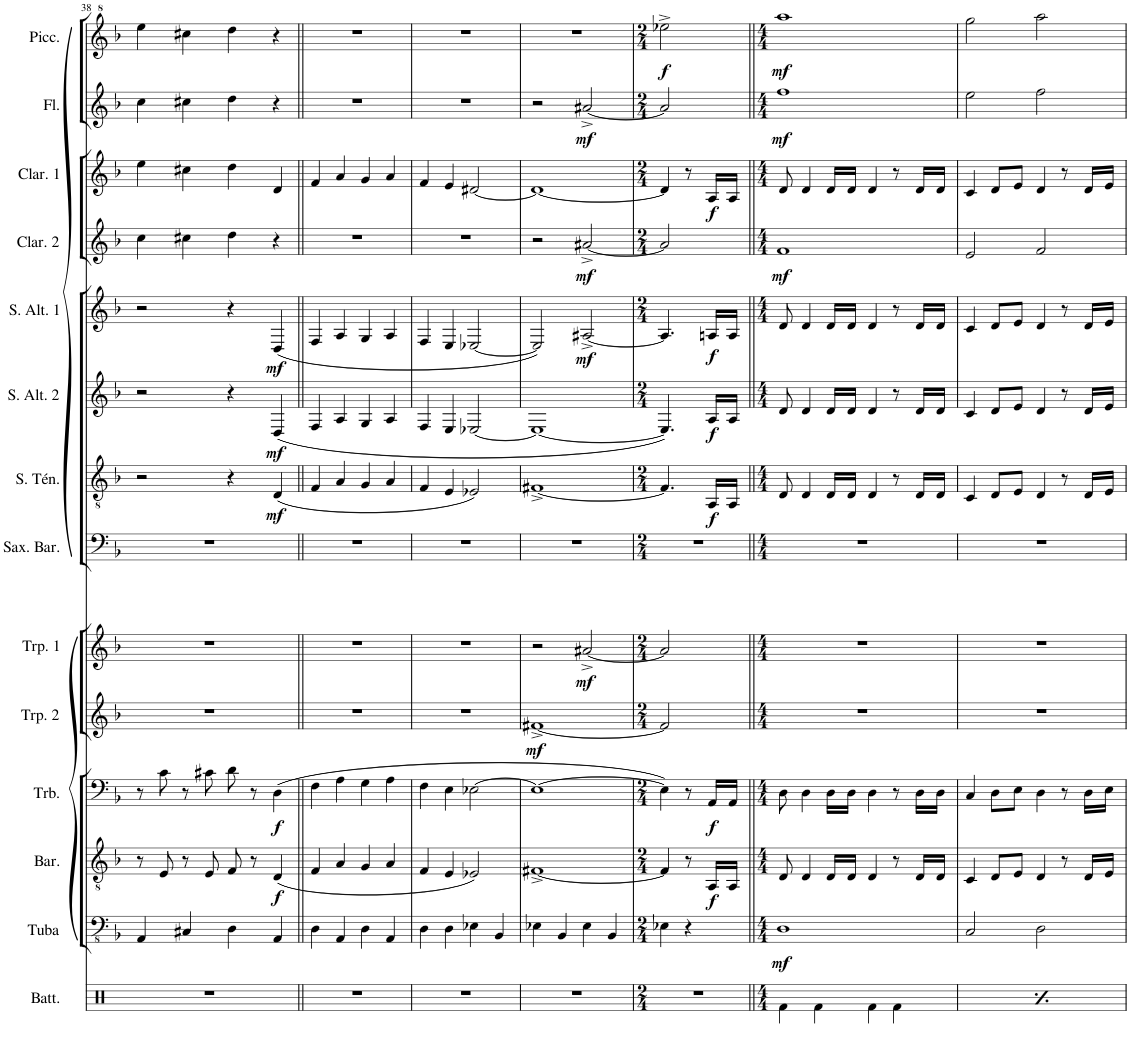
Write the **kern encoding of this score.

**kern	**kern	**dynam	**kern	**dynam	**kern	**dynam	**kern	**dynam	**kern	**dynam	**kern	**kern	**dynam	**kern	**dynam	**kern	**dynam	**kern	**dynam	**kern	**dynam	**kern	**dynam	**kern	**dynam
*part14	*part13	*part13	*part12	*part12	*part11	*part11	*part10	*part10	*part9	*part9	*part8	*part7	*part7	*part6	*part6	*part5	*part5	*part4	*part4	*part3	*part3	*part2	*part2	*part1	*part1
*staff14	*staff13	*staff13	*staff12	*staff12	*staff11	*staff11	*staff10	*staff10	*staff9	*staff9	*staff8	*staff7	*staff7	*staff6	*staff6	*staff5	*staff5	*staff4	*staff4	*staff3	*staff3	*staff2	*staff2	*staff1	*staff1
*I"Batterie	*I"Tuba Sib	*	*I"Baryton	*	*I"Trombone	*	*I"Trompette 2	*	*I"Trompette 1	*	*I"Saxophone Baryton	*I"Saxophone Ténor	*	*I"Saxophone Alto 2	*	*I"Saxophone Alto 1	*	*I"Clarinette 2	*	*I"Clarinette 1	*	*I"Flûte	*	*I"Piccolo	*
*I'Batt.	*I'Tuba	*	*I'Bar.	*	*I'Trb.	*	*I'Trp. 2	*	*I'Trp. 1	*	*I'Sax. Bar.	*I'S. Tén.	*	*I'S. Alt. 2	*	*I'S. Alt. 1	*	*I'Clar. 2	*	*I'Clar. 1	*	*I'Fl.	*	*I'Picc.	*
!!LO:PB:g=z
*clefX	*clefFv4	*	*clefGv2	*	*clefF4	*	*clefG2	*	*clefG2	*	*clefF4	*clefGv2	*	*clefG2	*	*clefG2	*	*clefG2	*	*clefG2	*	*clefG2	*	*clefG^2	*
*	*	*	*ITrd4c7	*	*	*	*ITrd1c2	*	*ITrd1c2	*	*ITrd12c21	*ITrd8c14	*	*ITrd5c9	*	*ITrd5c9	*	*ITrd1c2	*	*ITrd1c2	*	*	*	*ITrd-7c-12	*
*k[b-e-]	*k[b-]	*	*k[b-]	*	*k[b-]	*	*k[b-]	*	*k[b-]	*	*k[b-]	*k[b-]	*	*k[b-]	*	*k[b-]	*	*k[b-]	*	*k[b-]	*	*k[b-]	*	*k[b-]	*
*M4/4	*M4/4	*	*M4/4	*	*M4/4	*	*M4/4	*	*M4/4	*	*M4/4	*M4/4	*	*M4/4	*	*M4/4	*	*M4/4	*	*M4/4	*	*M4/4	*	*M4/4	*
=38	=38	=38	=38	=38	=38	=38	=38	=38	=38	=38	=38	=38	=38	=38	=38	=38	=38	=38	=38	=38	=38	=38	=38	=38	=38
1r	4AAA/	.	8r	.	8r	.	1r	.	1r	.	1r	2r	.	2r	.	2r	.	4cc\	.	4ee\	.	4cc\	.	4eee\	.
.	.	.	8E^^/	.	8c^^\	.	.	.	.	.	.	.	.	.	.	.	.	.	.	.	.	.	.	.	.
.	4CC#X/	.	8r	.	8r	.	.	.	.	.	.	.	.	.	.	.	.	4cc#X\	.	4cc#X\	.	4cc#X\	.	4ccc#X\	.
.	.	.	8E^^/	.	8c#X^^\	.	.	.	.	.	.	.	.	.	.	.	.	.	.	.	.	.	.	.	.
.	4DD\	.	8F^^/	.	8d^^\	.	.	.	.	.	.	4r	.	4r	.	4r	.	4dd\	.	4dd\	.	4dd\	.	4ddd\	.
.	.	.	8r	.	8r	.	.	.	.	.	.	.	.	.	.	.	.	.	.	.	.	.	.	.	.
!	!	!	!	!LO:DY:b	!	!LO:DY:b	!	!	!	!	!	!	!LO:DY:b	!	!LO:DY:b	!	!LO:DY:b	!	!	!	!	!	!	!	!
.	4AAA/	.	(4D/	f	(4D\	f	.	.	.	.	.	(4D/	mf	(4D/	mf	(4D/	mf	4r	.	4d/	.	4r	.	4r	.
=39||	=39||	=39||	=39||	=39||	=39||	=39||	=39||	=39||	=39||	=39||	=39||	=39||	=39||	=39||	=39||	=39||	=39||	=39||	=39||	=39||	=39||	=39||	=39||	=39||	=39||
1r	4DD\	.	4F/	.	4F\	.	1r	.	1r	.	1r	4F/	.	4F/	.	4F/	.	1r	.	4f/	.	1r	.	1r	.
.	4AAA/	.	4A/	.	4A\	.	.	.	.	.	.	4A/	.	4A/	.	4A/	.	.	.	4a/	.	.	.	.	.
.	4DD\	.	4G/	.	4G\	.	.	.	.	.	.	4G/	.	4G/	.	4G/	.	.	.	4g/	.	.	.	.	.
.	4AAA/	.	4A/	.	4A\	.	.	.	.	.	.	4A/	.	4A/	.	4A/	.	.	.	4a/	.	.	.	.	.
=40	=40	=40	=40	=40	=40	=40	=40	=40	=40	=40	=40	=40	=40	=40	=40	=40	=40	=40	=40	=40	=40	=40	=40	=40	=40
1r	4DD\	.	4F/	.	4F\	.	1r	.	1r	.	1r	4F/	.	4F/	.	4F/	.	1r	.	4f/	.	1r	.	1r	.
.	4DD\	.	4E/	.	4E\	.	.	.	.	.	.	4E/	.	4E/	.	4E/	.	.	.	4e/	.	.	.	.	.
.	4EE-X\	.	2E-X/)	.	[2E-X\	.	.	.	.	.	.	2E-X/)	.	[2E-X/	.	[2E-X/	.	.	.	[2d#X/	.	.	.	.	.
.	4BBB-/	.	.	.	.	.	.	.	.	.	.	.	.	.	.	.	.	.	.	.	.	.	.	.	.
=41	=41	=41	=41	=41	=41	=41	=41	=41	=41	=41	=41	=41	=41	=41	=41	=41	=41	=41	=41	=41	=41	=41	=41	=41	=41
!	!	!	!	!	!	!	!	!LO:DY:b	!	!	!	!	!	!	!	!	!	!	!	!	!	!	!	!	!
1r	4EE-X\	.	[1F#X^	.	1E-_	.	[1f#X^	mf	2r	.	1r	[1F#X^	.	1E-_	.	2E-/])	.	2r	.	1d#_	.	2r	.	1r	.
.	4BBB-/	.	.	.	.	.	.	.	.	.	.	.	.	.	.	.	.	.	.	.	.	.	.	.	.
!	!	!	!	!	!	!	!	!	!	!LO:DY:b	!	!	!	!	!	!	!LO:DY:b	!	!LO:DY:b	!	!	!	!LO:DY:b	!	!
.	4EE-\	.	.	.	.	.	.	.	[2a#X^/	mf	.	.	.	.	.	[2A#X^/	mf	[2a#X^/	mf	.	.	[2a#X^/	mf	.	.
.	4BBB-/	.	.	.	.	.	.	.	.	.	.	.	.	.	.	.	.	.	.	.	.	.	.	.	.
=42	=42	=42	=42	=42	=42	=42	=42	=42	=42	=42	=42	=42	=42	=42	=42	=42	=42	=42	=42	=42	=42	=42	=42	=42	=42
*M2/4	*M2/4	*	*M2/4	*	*M2/4	*	*M2/4	*	*M2/4	*	*M2/4	*M2/4	*	*M2/4	*	*M2/4	*	*M2/4	*	*M2/4	*	*M2/4	*	*M2/4	*
!	!	!	!	!	!	!	!	!	!	!	!	!	!	!	!	!	!	!	!	!	!	!	!	!	!LO:DY:b
2r	4EE-X\	.	4F#/]	.	4E-\])	.	2f#/]	.	2a#/]	.	2r	4.F#/]	.	4.E-/])	.	4.A#/]	.	2a#/]	.	4d#/]	.	2a#/]	.	2eee-X^\	f
.	4r	.	8r	.	8r	.	.	.	.	.	.	.	.	.	.	.	.	.	.	8r	.	.	.	.	.
!	!	!	!	!LO:DY:b	!	!LO:DY:b	!	!	!	!	!	!	!LO:DY:b	!	!LO:DY:b	!	!LO:DY:b	!	!	!	!LO:DY:b	!	!	!	!
.	.	.	16AA/LL	f	16AA/LL	f	.	.	.	.	.	16AA/LL	f	16A/LL	f	16An/LL	f	.	.	16A/LL	f	.	.	.	.
.	.	.	16AA/JJ	.	16AA/JJ	.	.	.	.	.	.	16AA/JJ	.	16A/JJ	.	16A/JJ	.	.	.	16A/JJ	.	.	.	.	.
=43||	=43||	=43||	=43||	=43||	=43||	=43||	=43||	=43||	=43||	=43||	=43||	=43||	=43||	=43||	=43||	=43||	=43||	=43||	=43||	=43||	=43||	=43||	=43||	=43||	=43||
*M4/4	*M4/4	*	*M4/4	*	*M4/4	*	*M4/4	*	*M4/4	*	*M4/4	*M4/4	*	*M4/4	*	*M4/4	*	*M4/4	*	*M4/4	*	*M4/4	*	*M4/4	*
*^	*	*	*	*	*	*	*	*	*	*	*	*	*	*	*	*	*	*	*	*	*	*	*	*	*
!	!	!	!LO:DY:b	!	!	!	!	!	!	!	!	!	!	!	!	!	!	!	!	!LO:DY:b	!	!	!	!LO:DY:b	!	!LO:DY:b
1ryy	4Rf\	1DD	mf	8D/	.	8D\	.	1r	.	1r	.	1r	8D/	.	8d/	.	8d/	.	1f^^	mf	8d/	.	1ff^^	mf	1aaa^^	mf
.	.	.	.	4D/	.	4D\	.	.	.	.	.	.	4D/	.	4d/	.	4d/	.	.	.	4d/	.	.	.	.	.
.	4Rf\	.	.	.	.	.	.	.	.	.	.	.	.	.	.	.	.	.	.	.	.	.	.	.	.	.
.	.	.	.	16D/LL	.	16D\LL	.	.	.	.	.	.	16D/LL	.	16d/LL	.	16d/LL	.	.	.	16d/LL	.	.	.	.	.
.	.	.	.	16D/JJ	.	16D\JJ	.	.	.	.	.	.	16D/JJ	.	16d/JJ	.	16d/JJ	.	.	.	16d/JJ	.	.	.	.	.
.	4Rf\	.	.	4D/	.	4D\	.	.	.	.	.	.	4D/	.	4d/	.	4d/	.	.	.	4d/	.	.	.	.	.
.	4Rf\	.	.	8r	.	8r	.	.	.	.	.	.	8r	.	8r	.	8r	.	.	.	8r	.	.	.	.	.
.	.	.	.	16D/LL	.	16D\LL	.	.	.	.	.	.	16D/LL	.	16d/LL	.	16d/LL	.	.	.	16d/LL	.	.	.	.	.
.	.	.	.	16D/JJ	.	16D\JJ	.	.	.	.	.	.	16D/JJ	.	16d/JJ	.	16d/JJ	.	.	.	16d/JJ	.	.	.	.	.
=44	=44	=44	=44	=44	=44	=44	=44	=44	=44	=44	=44	=44	=44	=44	=44	=44	=44	=44	=44	=44	=44	=44	=44	=44	=44	=44
1ryy	4Rf\	2CC/	.	4C/	.	4C/	.	1r	.	1r	.	1r	4C/	.	4c/	.	4c/	.	2e^^/	.	4c/	.	2ee^^\	.	2ggg^^\	.
.	4Rf\	.	.	8D/L	.	8D\L	.	.	.	.	.	.	8D/L	.	8d/L	.	8d/L	.	.	.	8d/L	.	.	.	.	.
.	.	.	.	8E/J	.	8E\J	.	.	.	.	.	.	8E/J	.	8e/J	.	8e/J	.	.	.	8e/J	.	.	.	.	.
.	4Rf\	2DD\	.	4D/	.	4D\	.	.	.	.	.	.	4D/	.	4d/	.	4d/	.	2f^^/	.	4d/	.	2ff^^\	.	2aaa^^\	.
.	4Rf\	.	.	8r	.	8r	.	.	.	.	.	.	8r	.	8r	.	8r	.	.	.	8r	.	.	.	.	.
.	.	.	.	16D/LL	.	16D\LL	.	.	.	.	.	.	16D/LL	.	16d/LL	.	16d/LL	.	.	.	16d/LL	.	.	.	.	.
.	.	.	.	16E/JJ	.	16E\JJ	.	.	.	.	.	.	16E/JJ	.	16e/JJ	.	16e/JJ	.	.	.	16e/JJ	.	.	.	.	.
*v	*v	*	*	*	*	*	*	*	*	*	*	*	*	*	*	*	*	*	*	*	*	*	*	*	*	*
=	=	=	=	=	=	=	=	=	=	=	=	=	=	=	=	=	=	=	=	=	=	=	=	=	=
*-	*-	*-	*-	*-	*-	*-	*-	*-	*-	*-	*-	*-	*-	*-	*-	*-	*-	*-	*-	*-	*-	*-	*-	*-	*-
